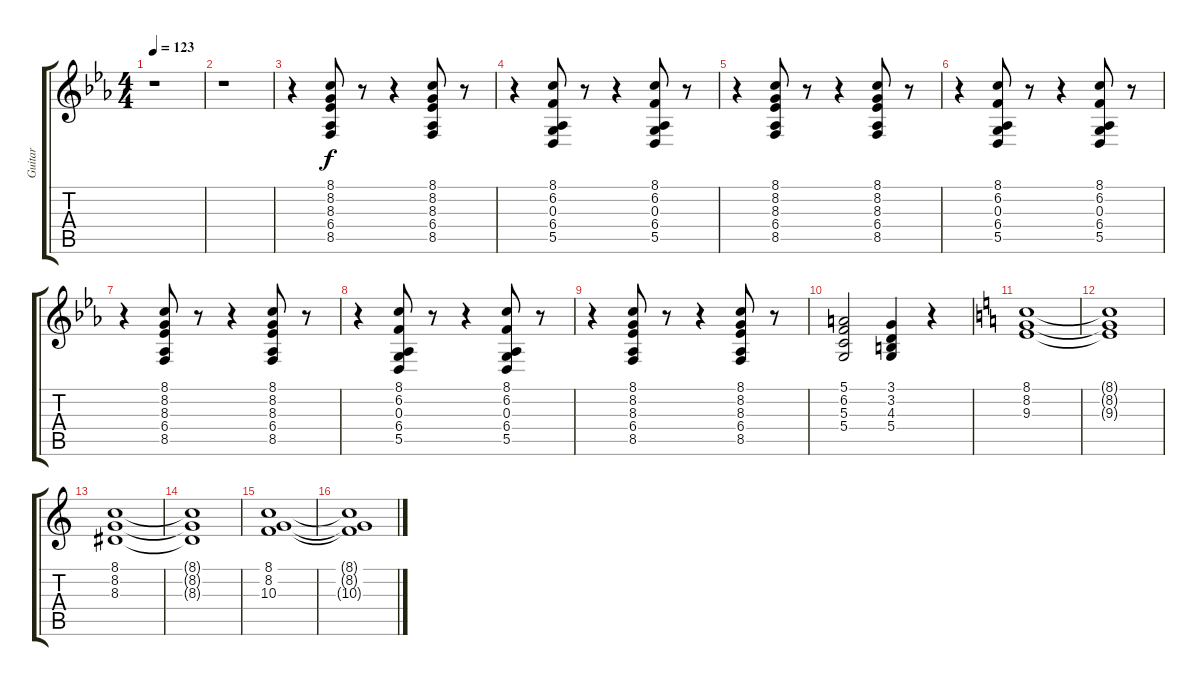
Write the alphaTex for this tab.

\track ("Guitar" "Guitar") {instrument lead2sawtooth}
\staff {score tabs}
\tuning (E4 B3 G3 D3 A2 E2) {hide}
\ts (4 4)
\tempo 123
\clef g2
\ks eb
r.1{dy f} |
r.1 |
r.4 (8.1 8.2 8.3 6.4 8.5).8 r.8 r.4 (8.1 8.2 8.3 6.4 8.5).8 r.8 |
r.4 (8.1 6.2 0.3 6.4 5.5).8 r.8 r.4 (8.1 6.2 0.3 6.4 5.5).8 r.8 |
r.4 (8.1 8.2 8.3 6.4 8.5).8 r.8 r.4 (8.1 8.2 8.3 6.4 8.5).8 r.8 |
r.4 (8.1 6.2 0.3 6.4 5.5).8 r.8 r.4 (8.1 6.2 0.3 6.4 5.5).8 r.8 |
r.4 (8.1 8.2 8.3 6.4 8.5).8 r.8 r.4 (8.1 8.2 8.3 6.4 8.5).8 r.8 |
r.4 (8.1 6.2 0.3 6.4 5.5).8 r.8 r.4 (8.1 6.2 0.3 6.4 5.5).8 r.8 |
r.4 (8.1 8.2 8.3 6.4 8.5).8 r.8 r.4 (8.1 8.2 8.3 6.4 8.5).8 r.8 |
(5.1 6.2 5.3 5.4).2 (3.1 3.2 4.3 5.4).4 r.4 |
\ks c
(8.1 8.2 9.3).1 |
(8.1{t} 8.2{t} 9.3{t}).1 |
(8.1 8.2 8.3).1 |
(8.1{t} 8.2{t} 8.3{t}).1 |
(8.1 8.2 10.3).1 |
(8.1{t} 8.2{t} 10.3{t}).1
